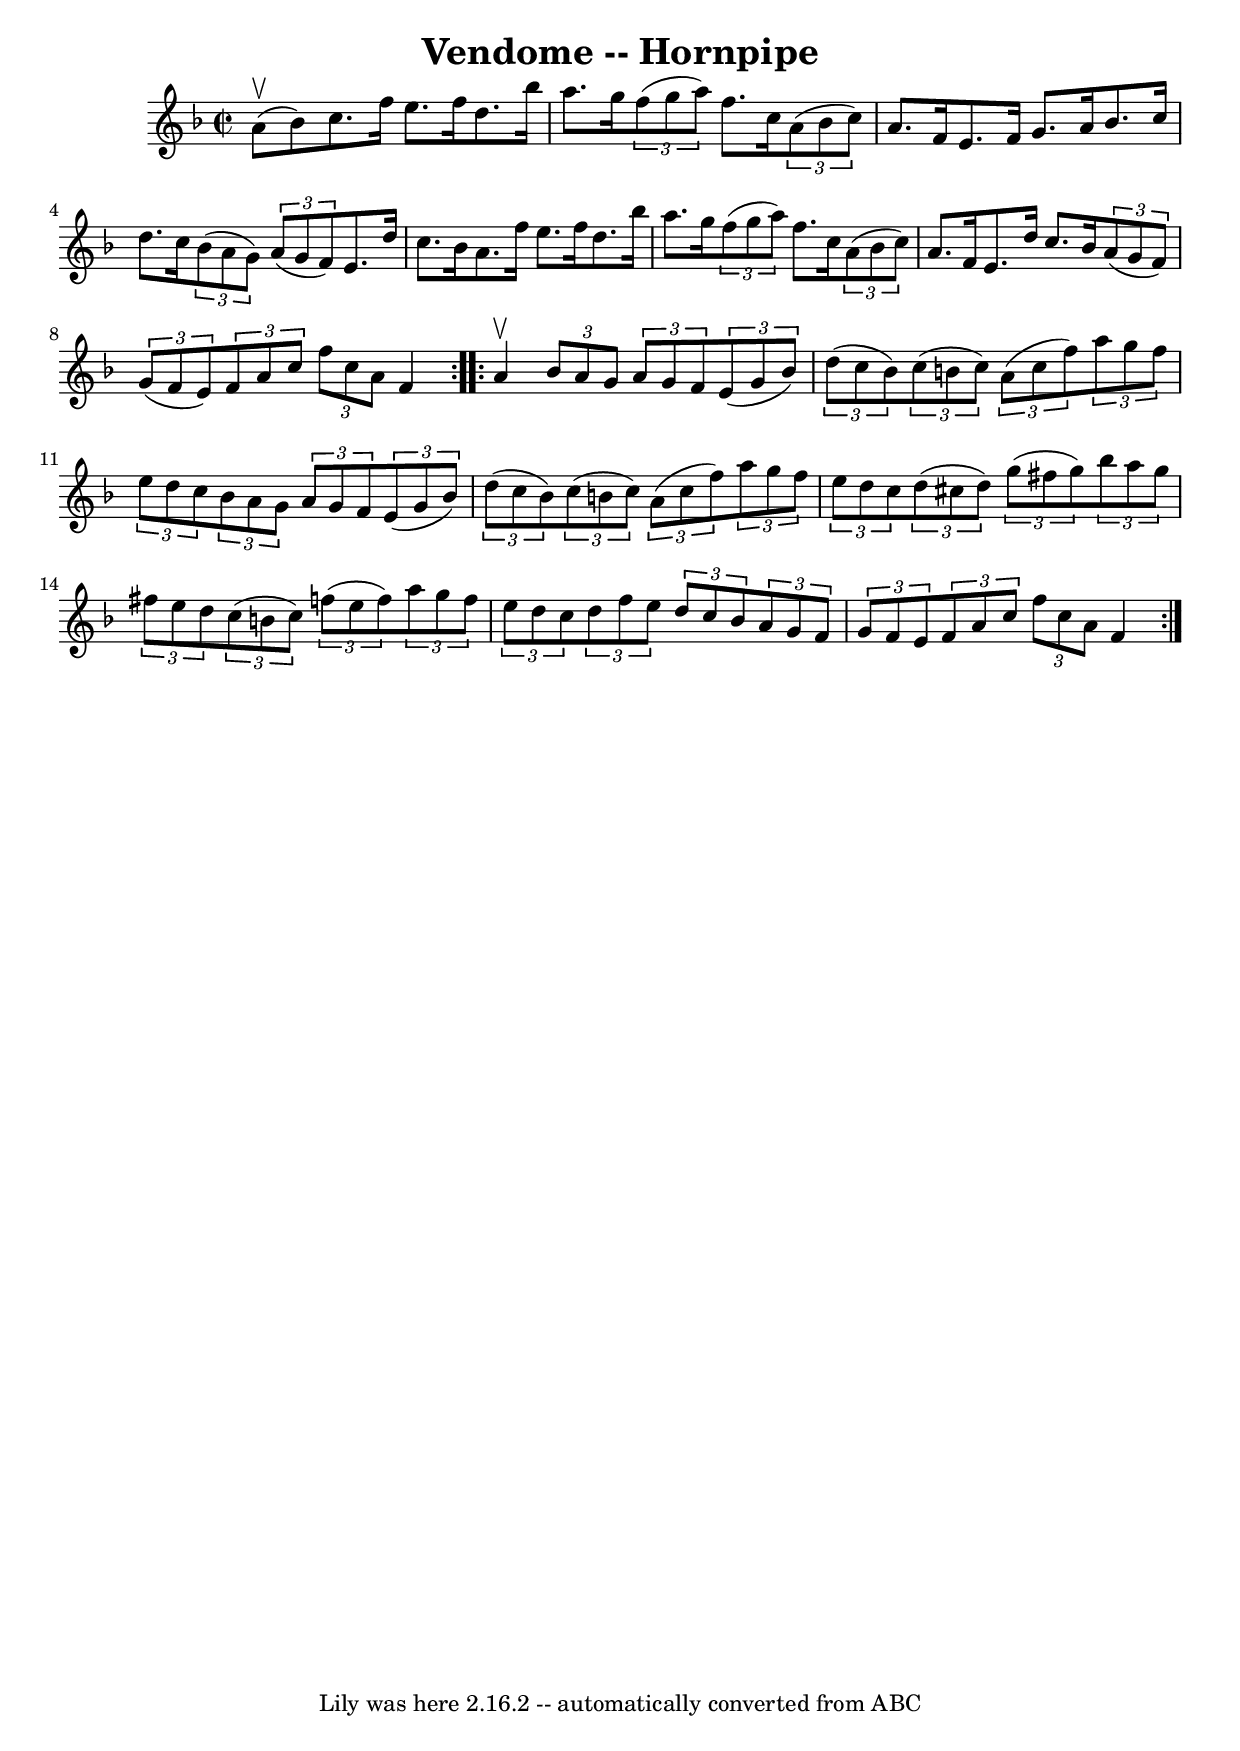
\version "2.16.2"
\include "Mammoth.ily"
\header {
  %% book = "Cole's 1000 Fiddle Tunes"
  crossRefNumber = "1"
  footnotes = ""
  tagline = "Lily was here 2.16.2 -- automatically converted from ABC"
  title = "Vendome -- Hornpipe"

}
voicedefault =  {



  \repeat volta 2 {

    \override Staff.TimeSignature #'style = #'C
    \time 2/2 
    \key f \major
    a'8 (^\upbow bes'8) |
    c''8. f''16 
    e''8. f''16 d''8. bes''16 a''8. g''16  |
    
    \times 2/3 { f''8 (g''8 a''8) 
	       } f''8. c''16    \times 2/3 {   
		 a'8 (bes'8 c''8) 
	       } a'8. f'16  |
    e'8. f'16 g'8.   
    a'16 bes'8. c''16 d''8. c''16  |
    \times 2/3 { bes'8 (
		 a'8 g'8) 
	       }   \times 2/3 { a'8 (g'8 f'8) 
			      } e'8. d''16    
    c''8. bes'16  |
    a'8. f''16 e''8. f''16 d''8.    
    bes''16 a''8. g''16  |
    \times 2/3 { f''8 (g''8 a''8) 

	       } f''8. c''16    \times 2/3 { a'8 (bes'8 c''8) 
					   } a'8. f'16  |
    e'8. d''16 c''8. bes'16    \times 2/3 { a'8 (g'8    
					    f'8) 
					  }   \times 2/3 { g'8 (f'8 e'8) 
							 } |
    \times 2/3 { f'8 
		 a'8 c''8  
	       }   \times 2/3 { f''8 c''8 a'8  
			      } f'4  
  }     

  \repeat volta 2 {
    a'4^\upbow |
    \times 2/3 { bes'8 a'8 g'8  
	       }  
    \times 2/3 { a'8 g'8 f'8  
	       }   \times 2/3 { e'8 (g'8 bes'8) 

			      }   \times 2/3 { d''8 (c''8 bes'8) 
					     } |
    \times 2/3 { c''8 
		 (b'8 c''8) 
	       }   \times 2/3 { a'8 (c''8 f''8) 
			      }   
    \times 2/3 { a''8 g''8 f''8  
	       }   \times 2/3 { e''8 d''8 c''8  
			      }  |
    \times 2/3 { bes'8 a'8 g'8  
	       }   \times 2/3 { a'8 g'8  
				f'8  
			      }   \times 2/3 { e'8 (g'8 bes'8) 
					     }   \times 2/3 { d''8 (
							      c''8 bes'8) 
							    } |
    \times 2/3 { c''8 (b'8 c''8) 
	       }   
    \times 2/3 { a'8 (c''8 f''8) 
	       }   \times 2/3 { a''8 g''8 f''8 
				
			      }   \times 2/3 { e''8 d''8 c''8  
					     } |
    \times 2/3 { d''8 (
		 cis''8 d''8) 
	       }   \times 2/3 { g''8 (fis''8 g''8) 
			      }   
    \times 2/3 { bes''8 a''8 g''8  
	       }   \times 2/3 { fis''8 e''8    
				d''8  
			      } |
    \times 2/3 { c''8 (b'8 c''8) 
	       }   \times 2/3 {   
		 f''8 (e''8 f''8) 
	       }   \times 2/3 { a''8 g''8 f''8  
			      }   
    \times 2/3 { e''8 d''8 c''8  
	       } |
    \times 2/3 { d''8 f''8 
		 e''8  
	       }   \times 2/3 { d''8 c''8 bes'8  
			      }   \times 2/3 { a'8    
					       g'8 f'8  
					     }   \times 2/3 { g'8 f'8 e'8  
							    } |
    \times 2/3 { f'8 
		 a'8 c''8  
	       }   \times 2/3 { f''8 c''8 a'8  
			      } f'4  
  }   

}

\score{
  <<

    \context Staff="default"
    {
      \voicedefault 
      
    }

  >>
  \layout {
    
  }
  \midi {
  }

}
